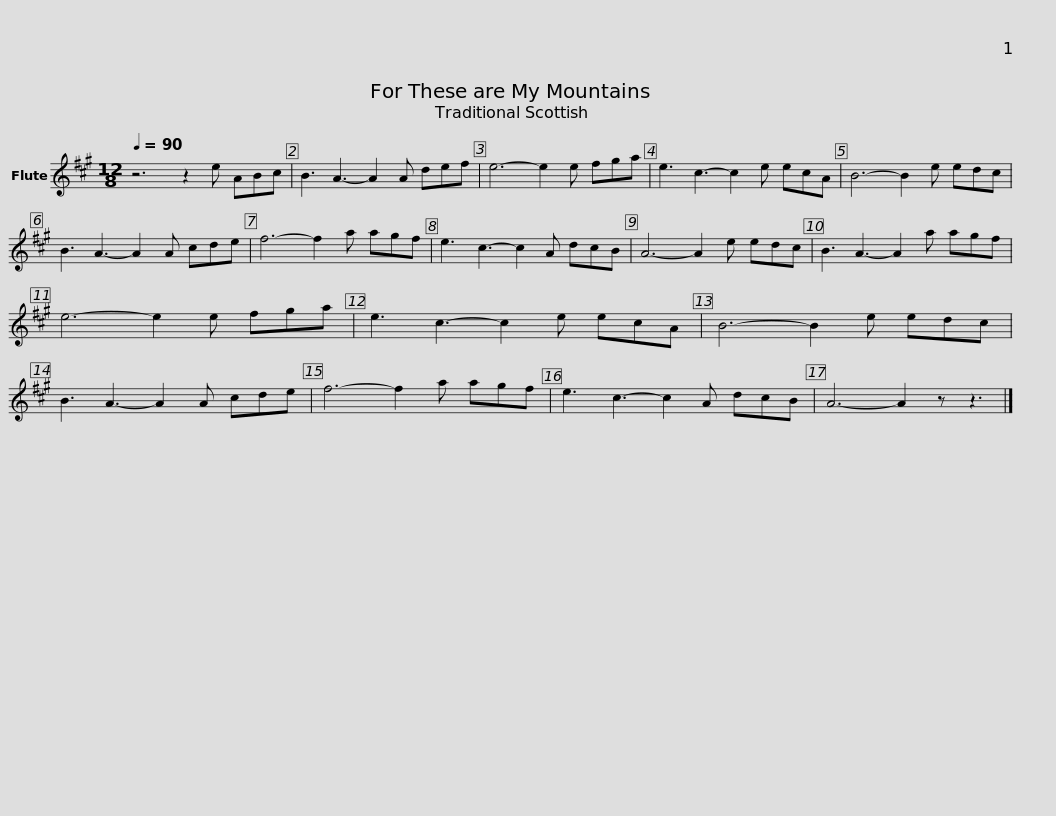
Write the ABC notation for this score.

X:1
L:1/8
Q:1/4=90
M:12/8
I:linebreak $
K:A
V:1 treble
V:1
 z6 z2 e ABc | B3 A3- A2 A def | e6- e2 e fga | e3 c3- c2 e ecA | B6- B2 e edc |$ %5
 B3 A3- A2 A cde | f6- f2 a agf | e3 c3- c2 A dcB | A6- A2 e edc | B3 A3- A2 a agf |$ %10
 e6- e2 e fga | e3 c3- c2 e ecA | B6- B2 e edc | B3 A3- A2 A cde | f6- f2 a agf |$ %15
 e3 c3- c2 A dcB | A6- A2 z z3 |] %17
